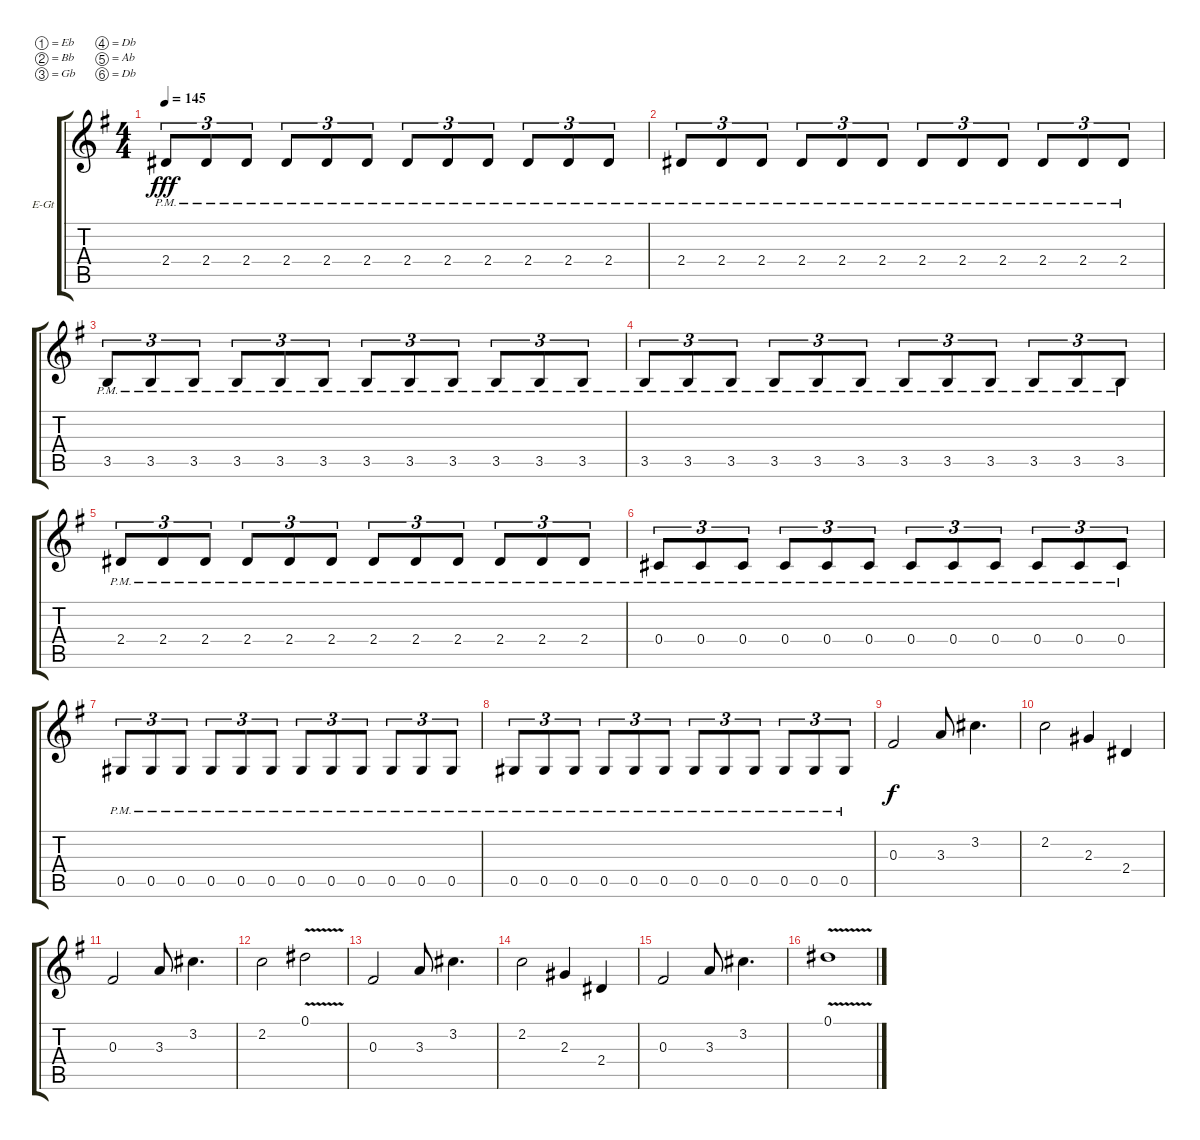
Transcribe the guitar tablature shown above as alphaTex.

\bracketExtendMode groupsimilarinstruments
\firstSystemTrackNameOrientation horizontal
\otherSystemsTrackNameOrientation horizontal
\track ("Андрей Голованов" "E-Gt") {instrument distortionguitar}
\staff {score tabs}
\tuning (Eb4 Bb3 Gb3 Db3 Ab2 Db2)
\ts (4 4)
\tempo 145
\clef g2
\ks eminor
2.4{pm}.8{tu (3 2) dy fff} 2.4{pm}.8{tu (3 2)} 2.4{pm}.8{tu (3 2)} 2.4{pm}.8{tu (3 2)} 2.4{pm}.8{tu (3 2)} 2.4{pm}.8{tu (3 2)} 2.4{pm}.8{tu (3 2)} 2.4{pm}.8{tu (3 2)} 2.4{pm}.8{tu (3 2)} 2.4{pm}.8{tu (3 2)} 2.4{pm}.8{tu (3 2)} 2.4{pm}.8{tu (3 2)} |
2.4{pm}.8{tu (3 2)} 2.4{pm}.8{tu (3 2)} 2.4{pm}.8{tu (3 2)} 2.4{pm}.8{tu (3 2)} 2.4{pm}.8{tu (3 2)} 2.4{pm}.8{tu (3 2)} 2.4{pm}.8{tu (3 2)} 2.4{pm}.8{tu (3 2)} 2.4{pm}.8{tu (3 2)} 2.4{pm}.8{tu (3 2)} 2.4{pm}.8{tu (3 2)} 2.4{pm}.8{tu (3 2)} |
3.5{pm}.8{tu (3 2)} 3.5{pm}.8{tu (3 2)} 3.5{pm}.8{tu (3 2)} 3.5{pm}.8{tu (3 2)} 3.5{pm}.8{tu (3 2)} 3.5{pm}.8{tu (3 2)} 3.5{pm}.8{tu (3 2)} 3.5{pm}.8{tu (3 2)} 3.5{pm}.8{tu (3 2)} 3.5{pm}.8{tu (3 2)} 3.5{pm}.8{tu (3 2)} 3.5{pm}.8{tu (3 2)} |
3.5{pm}.8{tu (3 2)} 3.5{pm}.8{tu (3 2)} 3.5{pm}.8{tu (3 2)} 3.5{pm}.8{tu (3 2)} 3.5{pm}.8{tu (3 2)} 3.5{pm}.8{tu (3 2)} 3.5{pm}.8{tu (3 2)} 3.5{pm}.8{tu (3 2)} 3.5{pm}.8{tu (3 2)} 3.5{pm}.8{tu (3 2)} 3.5{pm}.8{tu (3 2)} 3.5{pm}.8{tu (3 2)} |
2.4{pm}.8{tu (3 2)} 2.4{pm}.8{tu (3 2)} 2.4{pm}.8{tu (3 2)} 2.4{pm}.8{tu (3 2)} 2.4{pm}.8{tu (3 2)} 2.4{pm}.8{tu (3 2)} 2.4{pm}.8{tu (3 2)} 2.4{pm}.8{tu (3 2)} 2.4{pm}.8{tu (3 2)} 2.4{pm}.8{tu (3 2)} 2.4{pm}.8{tu (3 2)} 2.4{pm}.8{tu (3 2)} |
0.4{pm}.8{tu (3 2)} 0.4{pm}.8{tu (3 2)} 0.4{pm}.8{tu (3 2)} 0.4{pm}.8{tu (3 2)} 0.4{pm}.8{tu (3 2)} 0.4{pm}.8{tu (3 2)} 0.4{pm}.8{tu (3 2)} 0.4{pm}.8{tu (3 2)} 0.4{pm}.8{tu (3 2)} 0.4{pm}.8{tu (3 2)} 0.4{pm}.8{tu (3 2)} 0.4{pm}.8{tu (3 2)} |
0.5{pm}.8{tu (3 2)} 0.5{pm}.8{tu (3 2)} 0.5{pm}.8{tu (3 2)} 0.5{pm}.8{tu (3 2)} 0.5{pm}.8{tu (3 2)} 0.5{pm}.8{tu (3 2)} 0.5{pm}.8{tu (3 2)} 0.5{pm}.8{tu (3 2)} 0.5{pm}.8{tu (3 2)} 0.5{pm}.8{tu (3 2)} 0.5{pm}.8{tu (3 2)} 0.5{pm}.8{tu (3 2)} |
0.5{pm}.8{tu (3 2)} 0.5{pm}.8{tu (3 2)} 0.5{pm}.8{tu (3 2)} 0.5{pm}.8{tu (3 2)} 0.5{pm}.8{tu (3 2)} 0.5{pm}.8{tu (3 2)} 0.5{pm}.8{tu (3 2)} 0.5{pm}.8{tu (3 2)} 0.5{pm}.8{tu (3 2)} 0.5{pm}.8{tu (3 2)} 0.5{pm}.8{tu (3 2)} 0.5{pm}.8{tu (3 2)} |
0.3.2{dy f} 3.3.8 3.2.4{d} |
2.2.2 2.3.4 2.4.4 |
0.3.2 3.3.8 3.2.4{d} |
2.2.2 0.1{v}.2 |
0.3.2 3.3.8 3.2.4{d} |
2.2.2 2.3.4 2.4.4 |
0.3.2 3.3.8 3.2.4{d} |
0.1{v}.1
